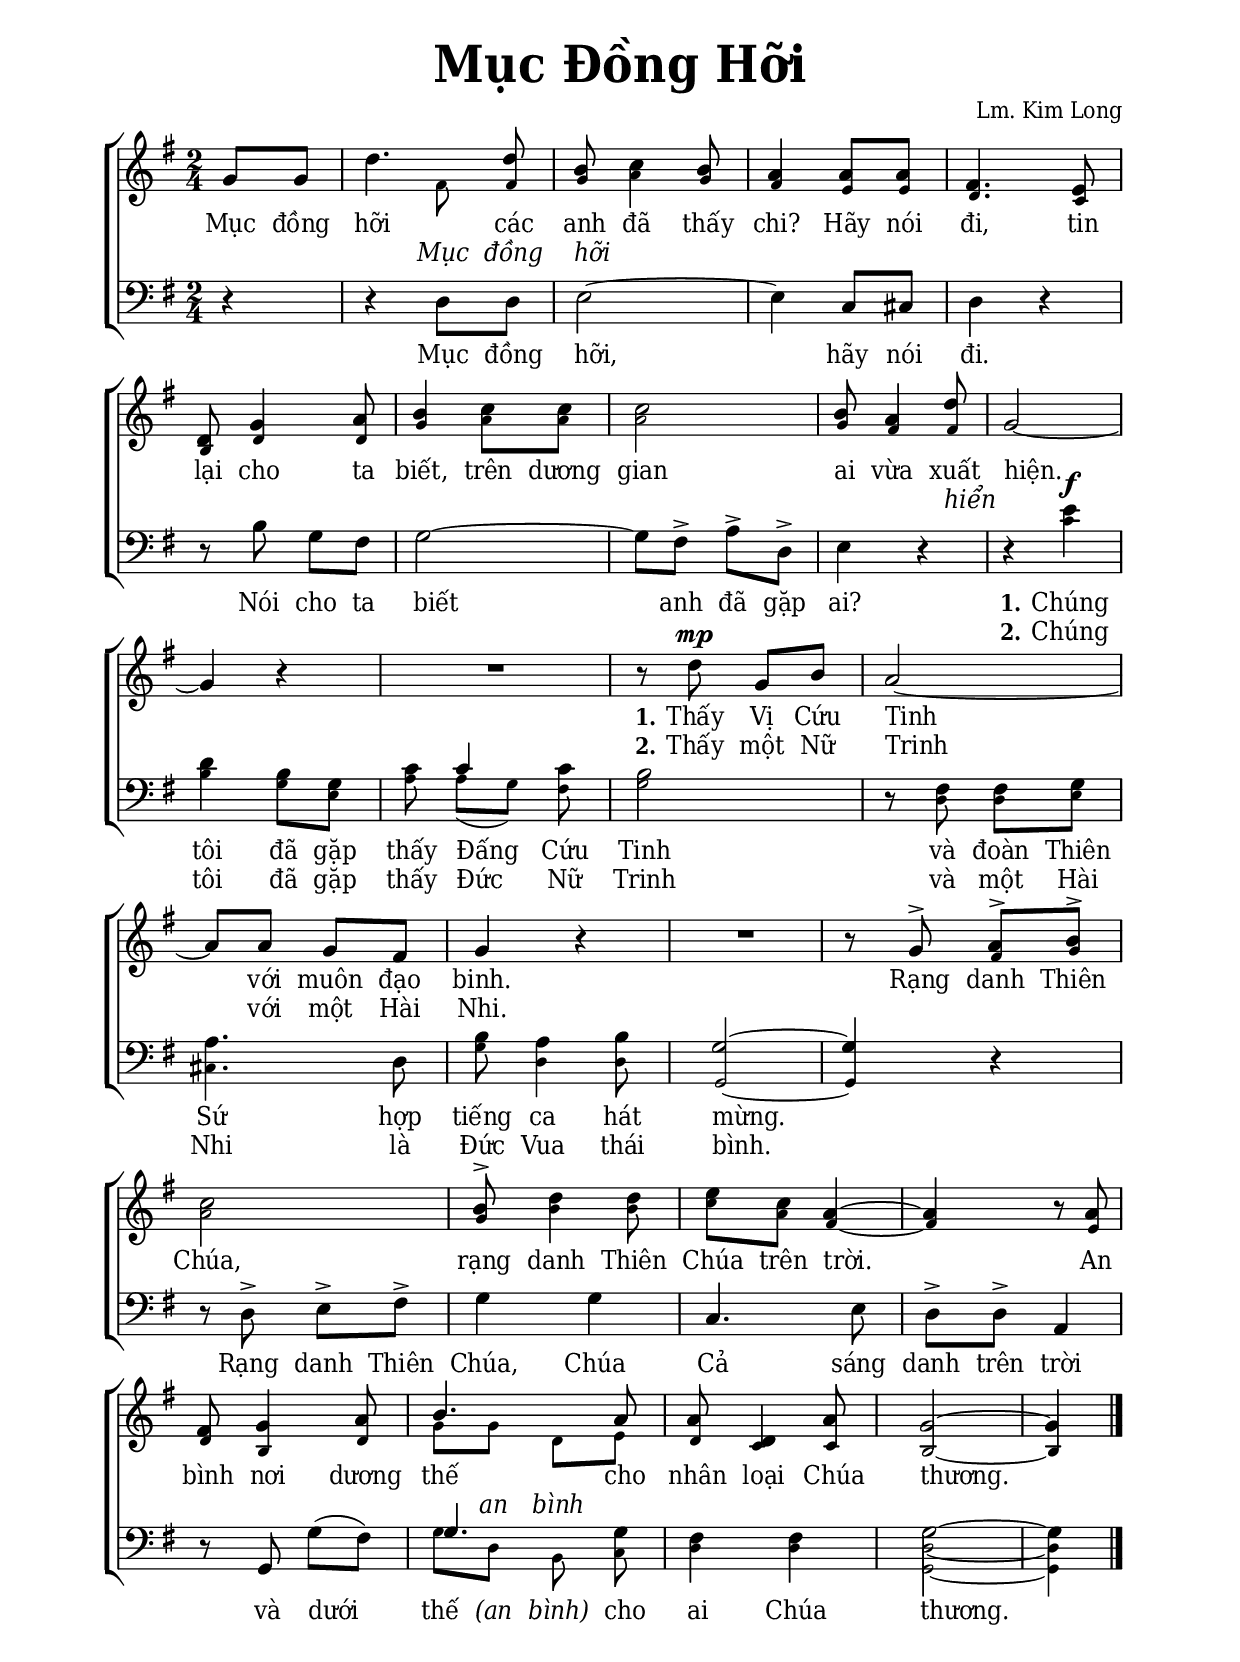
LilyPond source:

% Cài đặt chung
\version "2.22.1"
\include "english.ly"

\header {
  title = \markup { \fontsize #3 "Mục Đồng Hỡi" }
  composer = "Lm. Kim Long"
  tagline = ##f
}

% Nhạc
nhacPhienKhucSop = \relative c'' {
  \partial 4 g8 g |
  d'4. d8 |
  b c4 b8 |
  a4 a8 a |
  fs4. e8 |
  d g4 a8 |
  b4 c8 c |
  c2 |
  b8 a4 d8 |
  g,2 ~ |
  g4 r |
  R2
  r8 d' ^\mp g, b |
  a2 ~ |
  a8 a g fs |
  g4 r |
  R2
  r8 g ^> a ^> b ^> |
  c2 |
  b8 ^> d4 d8 |
  e c a4 ~ |
  a r8 a |
  fs g4 a8 |
  b4. a8 |
  a d,4 a'8 |
  g2 ~ |
  g4 \bar "|."
}

nhacPhienKhucAlto = \relative c' {
  r4 |
  r fs8 fs |
  g a4 g8 |
  fs4 e8 e |
  d4. c8 |
  b d4 d8 |
  g4 a8 a |
  a2 |
  g8 fs4 fs8 |
  g2 ~ |
  g4 r |
  R2
  r8 d' g, b |
  a2 ~ |
  a8 a g fs |
  g4 r |
  R2
  r8 g fs g |
  a2 |
  g8 b4 b8 |
  c a fs4 ~ |
  fs r8 e |
  d b4 d8 |
  g g d [e] |
  d c4 c8 |
  b2 ~ |
  b4
}

nhacPhienKhucTenor = \relative c {
  r4 |
  r d8 d |
  e2 ~ |
  e4 c8 cs |
  d4 r |
  r8 b' g fs |
  g2 ~ |
  g8 fs ^> a ^> d, ^> |
  e4 r |
  r e'4 ^\f |
  d b8 g |
  c c4 c8 |
  b2 |
  r8 fs fs g |
  a4. d,8 |
  b' a4 b8 |
  g2 ~ |
  g4 r4 |
  r8 d ^> e ^> fs ^> |
  g4 g |
  c,4. e8 |
  d ^> d ^> a4 |
  r8 g g' (fs) |
  g4. g8 |
  fs4 fs |
  \stemDown g2 ~ |
  g4
}

nhacPhienKhucBas = \relative c {
  r4 |
  r d8 d |
  e2 ~ |
  e4 c8 cs |
  d4 r |
  r8 b' g fs |
  g2 ~ |
  g8 fs a d, |
  e4 r |
  r c'4 |
  b g8 e |
  a a ([g)] fs |
  g2 |
  r8 d d e |
  cs4. d8 |
  g d4 d8 |
  g,2 ~ |
  g4 r4 |
  r8 d' e fs |
  g4 g |
  c,4. e8 |
  d d a4 |
  r8 g g' (fs) |
  g d b c |
  d4 d |
  <d g,>2 ~ |
  <d g,>4
}

% Lời
loiPhienKhucSopMot = \lyricmode {
  Mục đồng hỡi các anh đã thấy chi?
  Hãy nói đi, tin lại cho ta biết,
  trên dương gian ai vừa xuất hiện.
  \set stanza = "1."
  Thấy Vị Cứu Tinh với muôn đạo binh.
  Rạng danh Thiên Chúa, rạng danh Thiên Chúa trên trời.
  An bình nơi dương thế cho nhân loại Chúa thương.
}

loiPhienKhucSopHai = \lyricmode {
  \repeat unfold 23 { _ }
  \set stanza = "2."
  Thấy một Nữ Trinh với một Hài Nhi.
}

loiPhienKhucAlto = \lyricmode {
  \override Lyrics.LyricText.font-shape = #'italic
  Mục đồng hỡi
  \repeat unfold 16 { _ }
  hiển
  \repeat unfold 24 { _ }
  an bình
}

loiPhienKhucBasMot = \lyricmode {
  Mục đồng hỡi, hãy nói đi.
  Nói cho ta biết anh đã gặp ai?
  \set stanza = "1."
  Chúng tôi đã gặp thấy Đấng Cứu Tinh
  và đoàn Thiên Sứ hợp tiếng ca hát mừng.
  Rạng danh Thiên Chúa, Chúa Cả sáng danh trên trời
  và dưới thế
  \override Lyrics.LyricText.font-shape = #'italic
  (an bình)
  \revert Lyrics.LyricText.font-shape
  cho ai Chúa thương.
}

loiPhienKhucBasHai = \lyricmode {
  \repeat unfold 14 { _ }
  \set stanza = "2."
  Chúng tôi đã gặp thấy Đức Nữ Trinh
  và một Hài Nhi là Đức Vua thái bình.
}

% Dàn trang
\paper {
  #(set-paper-size "a4")
  top-margin = 10\mm
  bottom-margin = 15\mm
  left-margin = 20\mm
  right-margin = 20\mm
  indent = #0
  #(define fonts
    (make-pango-font-tree
      "Deja Vu Serif Condensed"
      "Deja Vu Serif Condensed"
      "Deja Vu Serif Condensed"
      (/ 20 20)))
  print-page-number = #f
  page-count = #1
  %systems-per-page = 5
}

TongNhip = {
  \key g \major \time 2/4
  \set Timing.beamExceptions = #'()
  \set Timing.baseMoment = #(ly:make-moment 1/4)
}

% Đổi kích thước nốt cho bè phụ
notBePhu =
#(define-music-function (font-size music) (number? ly:music?)
   (for-some-music
     (lambda (m)
       (if (music-is-of-type? m 'rhythmic-event)
           (begin
             (set! (ly:music-property m 'tweaks)
                   (cons `(font-size . ,font-size)
                         (ly:music-property m 'tweaks)))
             #t)
           #f))
     music)
   music)
\score {
  \new ChoirStaff <<
    \new Staff \with {
        \consists "Merge_rests_engraver"
        printPartCombineTexts = ##f
      }
      <<
      \new Voice \TongNhip \partCombine 
        \nhacPhienKhucSop
        \notBePhu -2 { \nhacPhienKhucAlto }
      \new NullVoice = beSop \nhacPhienKhucSop
      \new Lyrics \lyricsto beSop \loiPhienKhucSopMot
      \new Lyrics \lyricsto beSop \loiPhienKhucSopHai
      \new NullVoice = beAlto \nhacPhienKhucAlto
      \new Lyrics \lyricsto beAlto \loiPhienKhucAlto
      >>
    \new Staff \with {
        \consists "Merge_rests_engraver"
        printPartCombineTexts = ##f
      }
      <<
        \clef "bass"
        \new Voice \TongNhip \partCombine 
        \nhacPhienKhucTenor
        \notBePhu -2 { \nhacPhienKhucBas }
      \new NullVoice = beBas \nhacPhienKhucBas
      \new Lyrics \lyricsto beBas \loiPhienKhucBasMot
      \new Lyrics \lyricsto beBas \loiPhienKhucBasHai
    >>
  >>
  \layout {
    \override Lyrics.LyricSpace.minimum-distance = #1.5
    \override Score.BarNumber.break-visibility = ##(#f #f #f)
    \override Score.SpacingSpanner.uniform-stretching = ##t
  }
}
